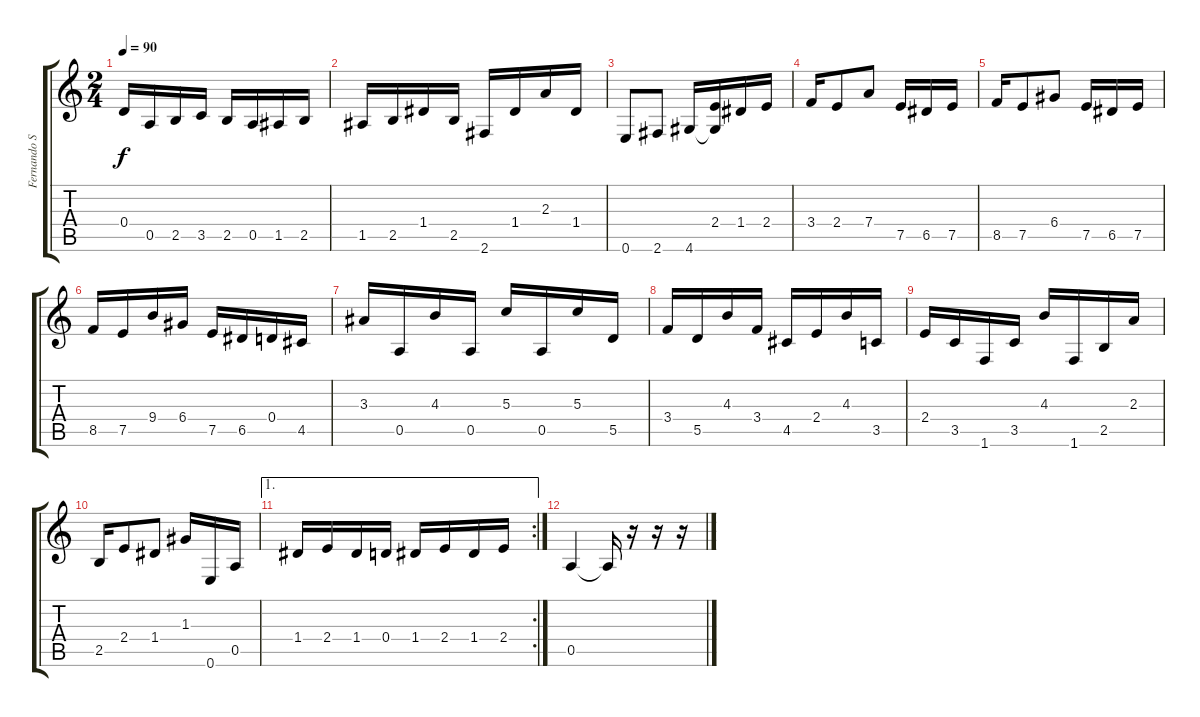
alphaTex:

\track ("Fernando Siqueira" "Fernando S") {instrument acousticguitarnylon}
\staff {score tabs}
\tuning (E4 B3 G3 D3 A2 E2) {hide}
\ts (2 4)
\tempo 90
\clef g2
\ks c
0.4.16{dy f} 0.5.16 2.5.16 3.5.16 2.5.16 0.5.16 1.5.16 2.5.16 |
1.5.16 2.5.16 1.4.16 2.5.16 2.6.16 1.4.16 2.3.16 1.4.16 |
0.6.8 2.6.8 4.6.16 (2.4 4.6{t}).16 1.4.16 2.4.16 |
3.4.16 2.4.8 7.4.8 7.5.16 6.5.16 7.5.16 |
8.5.16 7.5.8 6.4.8 7.5.16 6.5.16 7.5.16 |
8.5.16 7.5.16 9.4.16 6.4.16 7.5.16 6.5.16 0.4.16 4.5.16 |
3.3.16 0.5.16 4.3.16 0.5.16 5.3.16 0.5.16 5.3.16 5.5.16 |
3.4.16 5.5.16 4.3.16 3.4.16 4.5.16 2.4.16 4.3.16 3.5.16 |
2.4.16 3.5.16 1.6.16 3.5.16 4.3.16 1.6.16 2.5.16 2.3.16 |
2.5.16 2.4.8 1.4.8 1.3.16 0.6.16 0.5.16 |
\ae 1
\rc 2
1.4.16 2.4.16 1.4.16 0.4.16 1.4.16 2.4.16 1.4.16 2.4.16 |
0.5.4 0.5{t}.16 r.16 r.16 r.16
